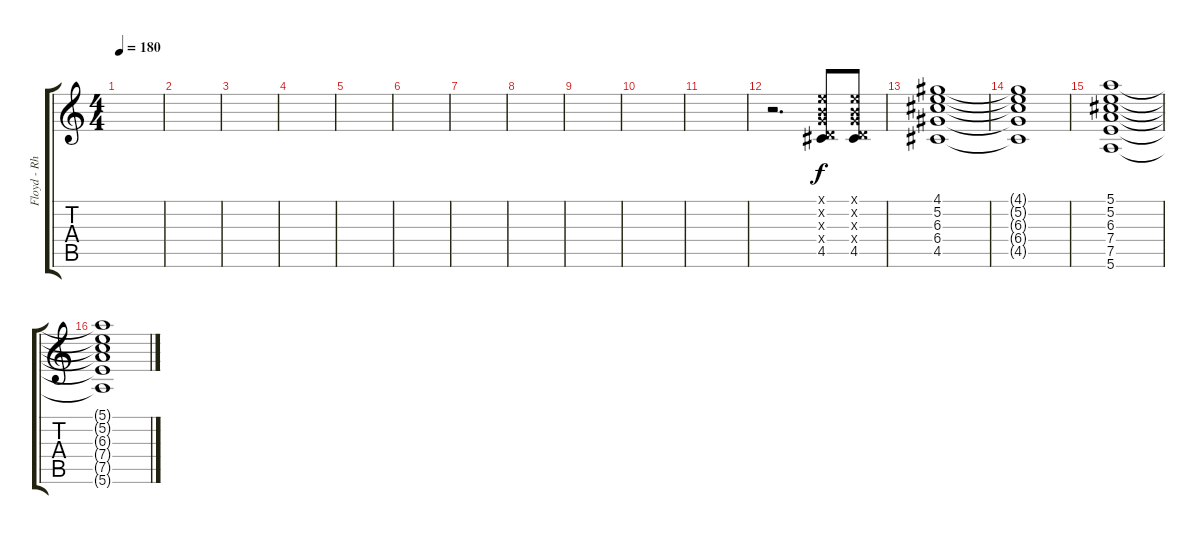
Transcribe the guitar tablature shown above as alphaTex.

\track ("Floyd - Rhythm Guitar 2" "Floyd - Rh") {instrument distortionguitar}
\staff {score tabs}
\tuning (E4 B3 G3 D3 A2 E2) {hide}
\ts (4 4)
\tempo 180
\clef g2
\ks c
|
|
|
|
|
|
|
|
|
|
|
r.2{d} (0.1{x} 0.2{x} 0.3{x} 0.4{x} 4.5).8 (0.1{x} 0.2{x} 0.3{x} 0.4{x} 4.5).8 |
(4.1 5.2 6.3 6.4 4.5).1 |
(4.1{t} 5.2{t} 6.3{t} 6.4{t} 4.5{t}).1 |
(5.1 5.2 6.3 7.4 7.5 5.6).1 |
(5.1{t} 5.2{t} 6.3{t} 7.4{t} 7.5{t} 5.6{t}).1
